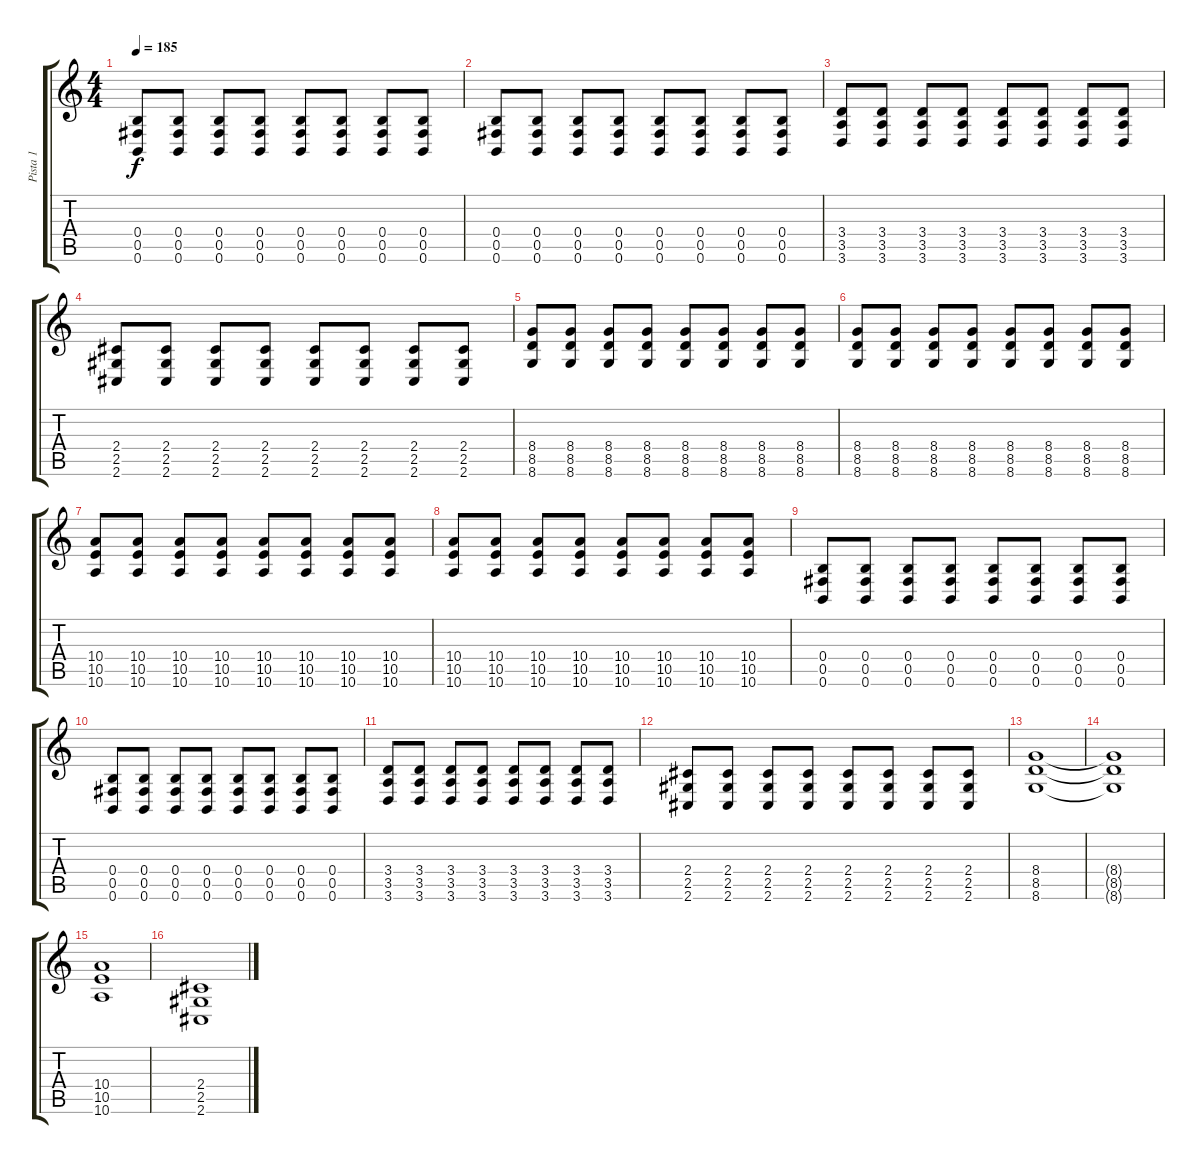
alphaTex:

\track ("Pista 1" "Pista 1") {instrument distortionguitar}
\staff {score tabs}
\tuning (Db4 Ab3 E3 B2 Gb2 B1) {hide}
\ts (4 4)
\tempo 185
\clef g2
\ks c
(0.4 0.5 0.6).8{dy f} (0.4 0.5 0.6).8 (0.4 0.5 0.6).8 (0.4 0.5 0.6).8 (0.4 0.5 0.6).8 (0.4 0.5 0.6).8 (0.4 0.5 0.6).8 (0.4 0.5 0.6).8 |
(0.4 0.5 0.6).8 (0.4 0.5 0.6).8 (0.4 0.5 0.6).8 (0.4 0.5 0.6).8 (0.4 0.5 0.6).8 (0.4 0.5 0.6).8 (0.4 0.5 0.6).8 (0.4 0.5 0.6).8 |
(3.4 3.5 3.6).8 (3.4 3.5 3.6).8 (3.4 3.5 3.6).8 (3.4 3.5 3.6).8 (3.4 3.5 3.6).8 (3.4 3.5 3.6).8 (3.4 3.5 3.6).8 (3.4 3.5 3.6).8 |
(2.4 2.5 2.6).8 (2.4 2.5 2.6).8 (2.4 2.5 2.6).8 (2.4 2.5 2.6).8 (2.4 2.5 2.6).8 (2.4 2.5 2.6).8 (2.4 2.5 2.6).8 (2.4 2.5 2.6).8 |
(8.4 8.5 8.6).8 (8.4 8.5 8.6).8 (8.4 8.5 8.6).8 (8.4 8.5 8.6).8 (8.4 8.5 8.6).8 (8.4 8.5 8.6).8 (8.4 8.5 8.6).8 (8.4 8.5 8.6).8 |
(8.4 8.5 8.6).8 (8.4 8.5 8.6).8 (8.4 8.5 8.6).8 (8.4 8.5 8.6).8 (8.4 8.5 8.6).8 (8.4 8.5 8.6).8 (8.4 8.5 8.6).8 (8.4 8.5 8.6).8 |
(10.4 10.5 10.6).8 (10.4 10.5 10.6).8 (10.4 10.5 10.6).8 (10.4 10.5 10.6).8 (10.4 10.5 10.6).8 (10.4 10.5 10.6).8 (10.4 10.5 10.6).8 (10.4 10.5 10.6).8 |
(10.4 10.5 10.6).8 (10.4 10.5 10.6).8 (10.4 10.5 10.6).8 (10.4 10.5 10.6).8 (10.4 10.5 10.6).8 (10.4 10.5 10.6).8 (10.4 10.5 10.6).8 (10.4 10.5 10.6).8 |
(0.4 0.5 0.6).8 (0.4 0.5 0.6).8 (0.4 0.5 0.6).8 (0.4 0.5 0.6).8 (0.4 0.5 0.6).8 (0.4 0.5 0.6).8 (0.4 0.5 0.6).8 (0.4 0.5 0.6).8 |
(0.4 0.5 0.6).8 (0.4 0.5 0.6).8 (0.4 0.5 0.6).8 (0.4 0.5 0.6).8 (0.4 0.5 0.6).8 (0.4 0.5 0.6).8 (0.4 0.5 0.6).8 (0.4 0.5 0.6).8 |
(3.4 3.5 3.6).8 (3.4 3.5 3.6).8 (3.4 3.5 3.6).8 (3.4 3.5 3.6).8 (3.4 3.5 3.6).8 (3.4 3.5 3.6).8 (3.4 3.5 3.6).8 (3.4 3.5 3.6).8 |
(2.4 2.5 2.6).8 (2.4 2.5 2.6).8 (2.4 2.5 2.6).8 (2.4 2.5 2.6).8 (2.4 2.5 2.6).8 (2.4 2.5 2.6).8 (2.4 2.5 2.6).8 (2.4 2.5 2.6).8 |
(8.4 8.5 8.6).1 |
(8.4{t} 8.5{t} 8.6{t}).1 |
(10.4 10.5 10.6).1 |
(2.4 2.5 2.6).1
